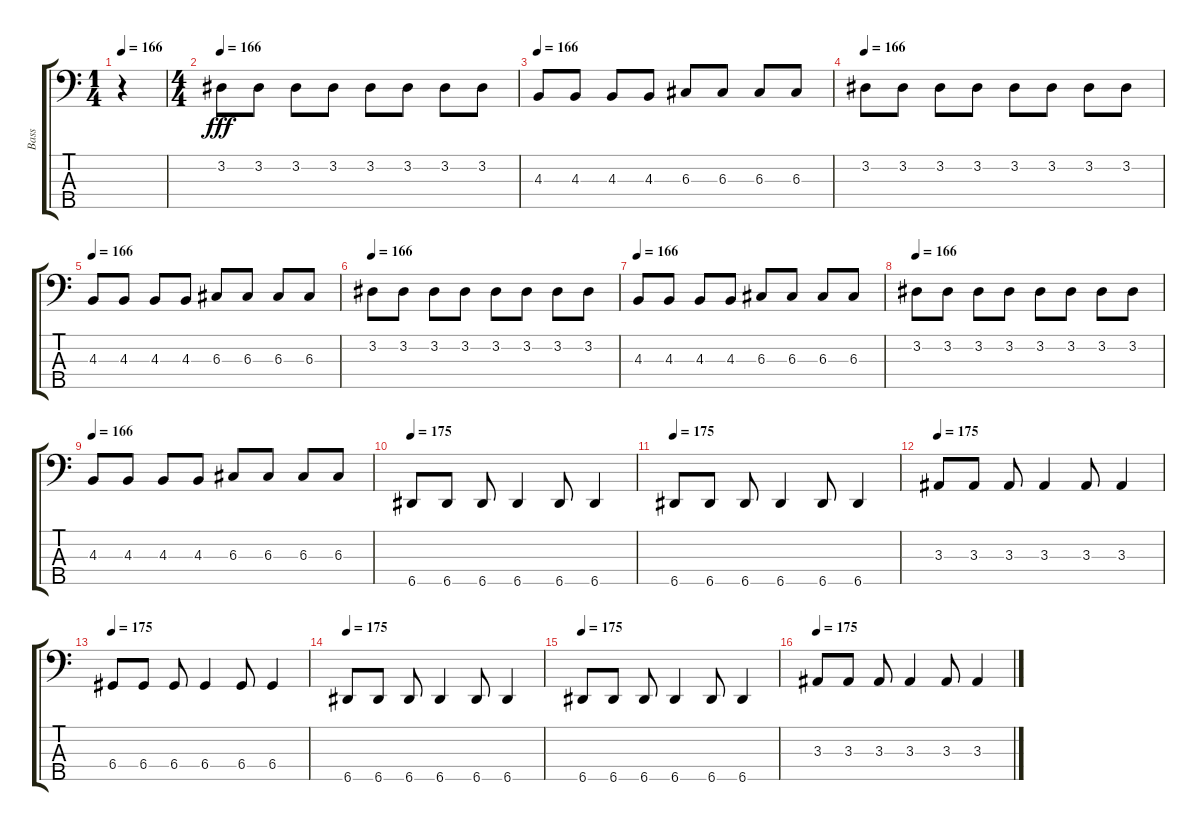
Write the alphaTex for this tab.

\track ("Bass" "Bass") {instrument electricbassfinger}
\staff {score tabs}
\tuning (F2 C2 G1 D1 A0) {hide}
\ts (1 4)
\tempo 166
\clef f4
\ks c
r.4{dy fff instrument electricbassfinger} |
\ts (4 4)
\tempo 166
3.2.8 3.2.8 3.2.8 3.2.8 3.2.8 3.2.8 3.2.8 3.2.8 |
\tempo 166
4.3.8 4.3.8 4.3.8 4.3.8 6.3.8 6.3.8 6.3.8 6.3.8 |
\tempo 166
3.2.8 3.2.8 3.2.8 3.2.8 3.2.8 3.2.8 3.2.8 3.2.8 |
\tempo 166
4.3.8 4.3.8 4.3.8 4.3.8 6.3.8 6.3.8 6.3.8 6.3.8 |
\tempo 166
3.2.8 3.2.8 3.2.8 3.2.8 3.2.8 3.2.8 3.2.8 3.2.8 |
\tempo 166
4.3.8 4.3.8 4.3.8 4.3.8 6.3.8 6.3.8 6.3.8 6.3.8 |
\tempo 166
3.2.8 3.2.8 3.2.8 3.2.8 3.2.8 3.2.8 3.2.8 3.2.8 |
\tempo 166
4.3.8 4.3.8 4.3.8 4.3.8 6.3.8 6.3.8 6.3.8 6.3.8 |
\tempo 175
6.5.8 6.5.8 6.5.8 6.5.4 6.5.8 6.5.4 |
\tempo 175
6.5.8 6.5.8 6.5.8 6.5.4 6.5.8 6.5.4 |
\tempo 175
3.3.8 3.3.8 3.3.8 3.3.4 3.3.8 3.3.4 |
\tempo 175
6.4.8 6.4.8 6.4.8 6.4.4 6.4.8 6.4.4 |
\tempo 175
6.5.8 6.5.8 6.5.8 6.5.4 6.5.8 6.5.4 |
\tempo 175
6.5.8 6.5.8 6.5.8 6.5.4 6.5.8 6.5.4 |
\tempo 175
3.3.8 3.3.8 3.3.8 3.3.4 3.3.8 3.3.4
